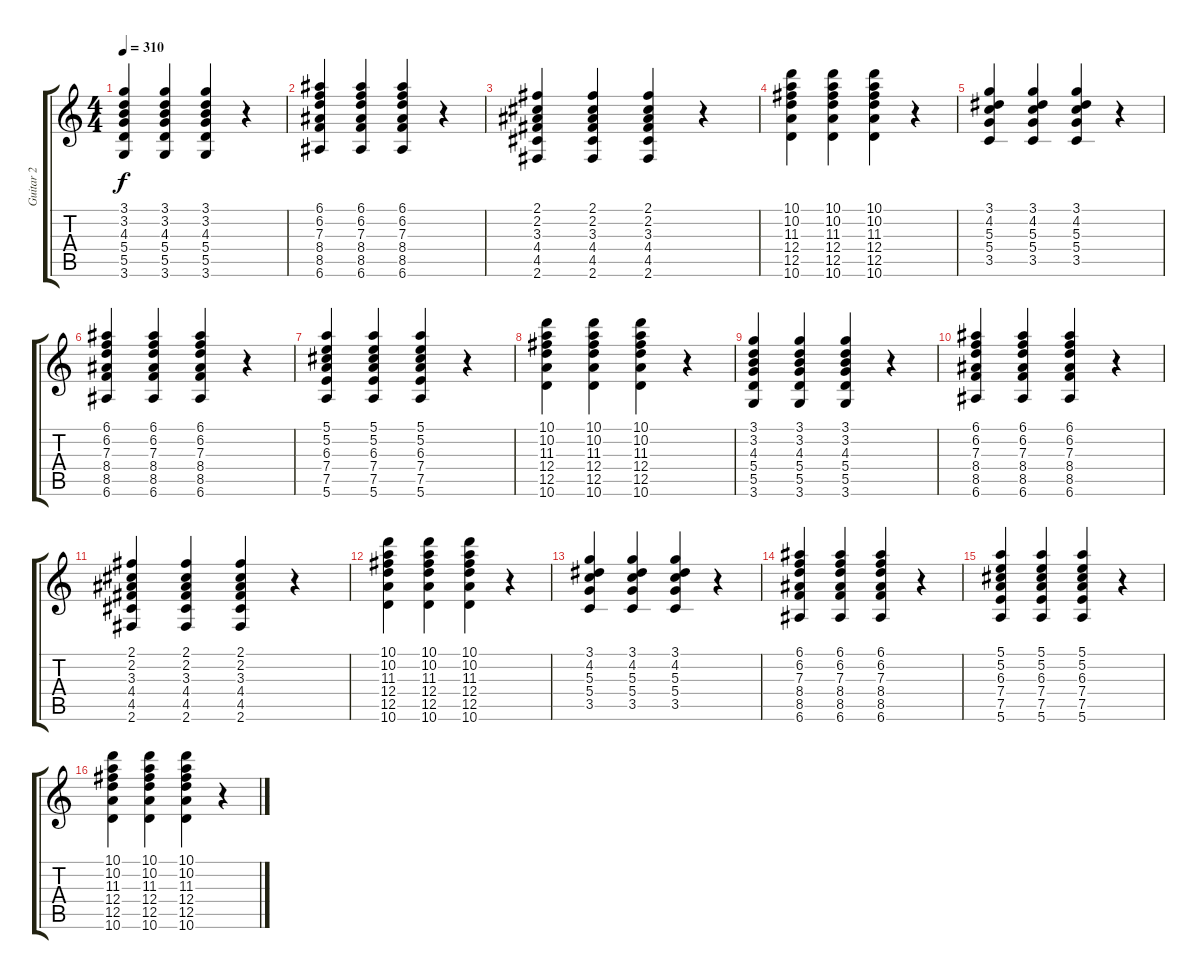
\track ("Guitar 2" "Guitar 2") {instrument electricguitarjazz}
\staff {score tabs}
\tuning (E4 B3 G3 D3 A2 E2) {hide}
\ts (4 4)
\tempo 310
\clef g2
\ks c
(3.1 3.2 4.3 5.4 5.5 3.6).4{dy f} (3.1 3.2 4.3 5.4 5.5 3.6).4 (3.1 3.2 4.3 5.4 5.5 3.6).4 r.4 |
(6.1 6.2 7.3 8.4 8.5 6.6).4 (6.1 6.2 7.3 8.4 8.5 6.6).4 (6.1 6.2 7.3 8.4 8.5 6.6).4 r.4 |
(2.1 2.2 3.3 4.4 4.5 2.6).4 (2.1 2.2 3.3 4.4 4.5 2.6).4 (2.1 2.2 3.3 4.4 4.5 2.6).4 r.4 |
(10.1 10.2 11.3 12.4 12.5 10.6).4 (10.1 10.2 11.3 12.4 12.5 10.6).4 (10.1 10.2 11.3 12.4 12.5 10.6).4 r.4 |
(3.1 4.2 5.3 5.4 3.5).4 (3.1 4.2 5.3 5.4 3.5).4 (3.1 4.2 5.3 5.4 3.5).4 r.4 |
(6.1 6.2 7.3 8.4 8.5 6.6).4 (6.1 6.2 7.3 8.4 8.5 6.6).4 (6.1 6.2 7.3 8.4 8.5 6.6).4 r.4 |
(5.1 5.2 6.3 7.4 7.5 5.6).4 (5.1 5.2 6.3 7.4 7.5 5.6).4 (5.1 5.2 6.3 7.4 7.5 5.6).4 r.4 |
(10.1 10.2 11.3 12.4 12.5 10.6).4 (10.1 10.2 11.3 12.4 12.5 10.6).4 (10.1 10.2 11.3 12.4 12.5 10.6).4 r.4 |
(3.1 3.2 4.3 5.4 5.5 3.6).4 (3.1 3.2 4.3 5.4 5.5 3.6).4 (3.1 3.2 4.3 5.4 5.5 3.6).4 r.4 |
(6.1 6.2 7.3 8.4 8.5 6.6).4 (6.1 6.2 7.3 8.4 8.5 6.6).4 (6.1 6.2 7.3 8.4 8.5 6.6).4 r.4 |
(2.1 2.2 3.3 4.4 4.5 2.6).4 (2.1 2.2 3.3 4.4 4.5 2.6).4 (2.1 2.2 3.3 4.4 4.5 2.6).4 r.4 |
(10.1 10.2 11.3 12.4 12.5 10.6).4 (10.1 10.2 11.3 12.4 12.5 10.6).4 (10.1 10.2 11.3 12.4 12.5 10.6).4 r.4 |
(3.1 4.2 5.3 5.4 3.5).4 (3.1 4.2 5.3 5.4 3.5).4 (3.1 4.2 5.3 5.4 3.5).4 r.4 |
(6.1 6.2 7.3 8.4 8.5 6.6).4 (6.1 6.2 7.3 8.4 8.5 6.6).4 (6.1 6.2 7.3 8.4 8.5 6.6).4 r.4 |
(5.1 5.2 6.3 7.4 7.5 5.6).4 (5.1 5.2 6.3 7.4 7.5 5.6).4 (5.1 5.2 6.3 7.4 7.5 5.6).4 r.4 |
(10.1 10.2 11.3 12.4 12.5 10.6).4 (10.1 10.2 11.3 12.4 12.5 10.6).4 (10.1 10.2 11.3 12.4 12.5 10.6).4 r.4
